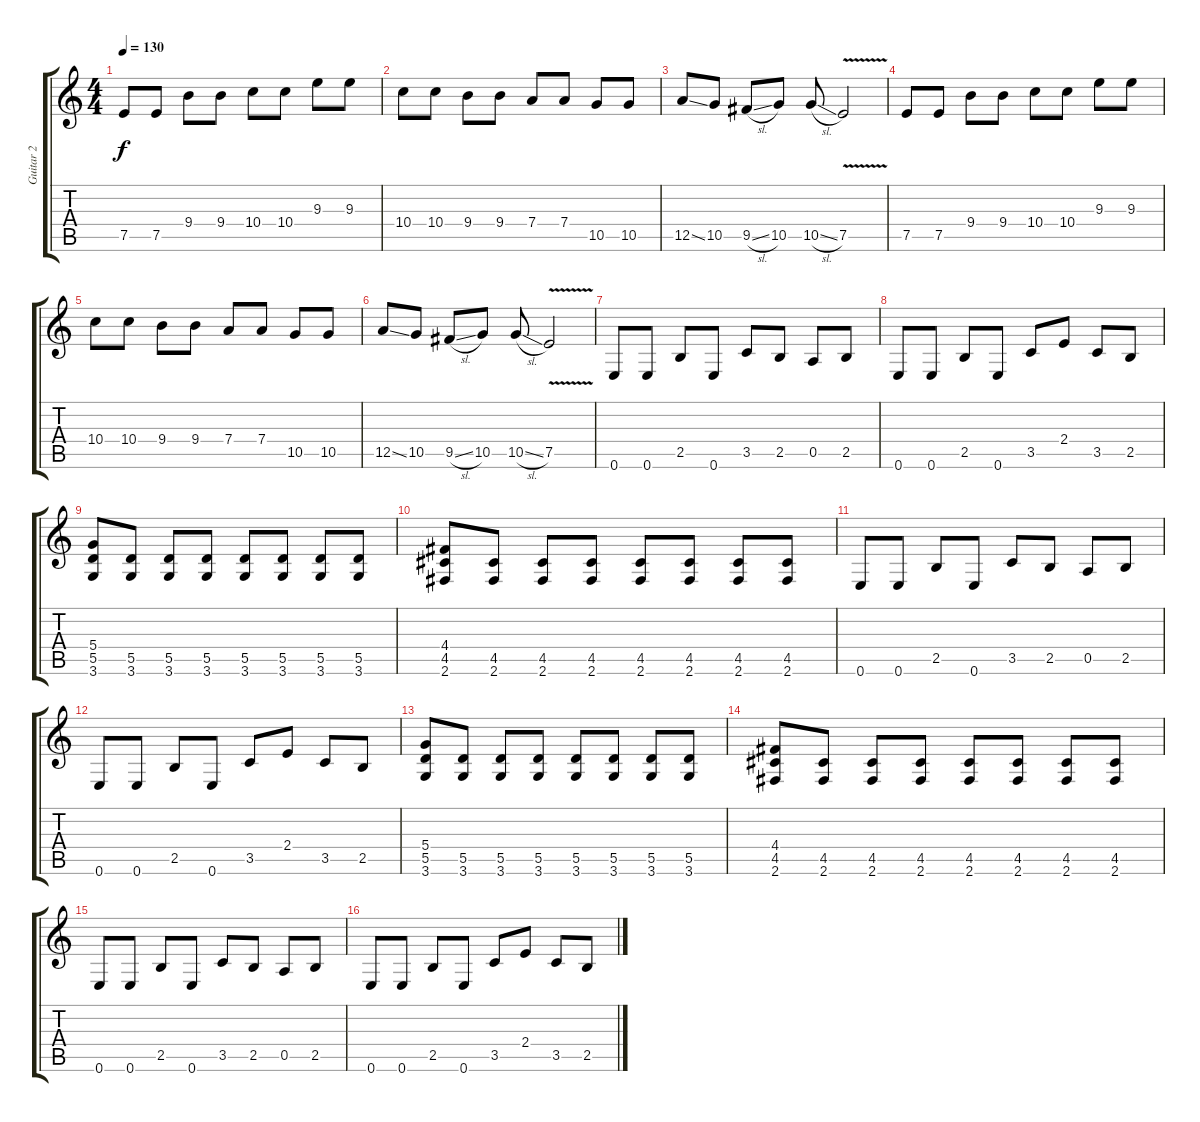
\track ("Guitar 2" "Guitar 2") {instrument distortionguitar}
\staff {score tabs}
\tuning (E4 B3 G3 D3 A2 E2) {hide}
\ts (4 4)
\tempo 130
\clef g2
\ks c
7.5.8{dy f} 7.5.8 9.4.8 9.4.8 10.4.8 10.4.8 9.3.8 9.3.8 |
10.4.8 10.4.8 9.4.8 9.4.8 7.4.8 7.4.8 10.5.8 10.5.8 |
12.5{ss}.8 10.5.8 9.5{sl}.8 10.5.8 10.5{sl}.8 7.5{v}.2 |
7.5.8 7.5.8 9.4.8 9.4.8 10.4.8 10.4.8 9.3.8 9.3.8 |
10.4.8 10.4.8 9.4.8 9.4.8 7.4.8 7.4.8 10.5.8 10.5.8 |
12.5{ss}.8 10.5.8 9.5{sl}.8 10.5.8 10.5{sl}.8 7.5{v}.2 |
0.6.8 0.6.8 2.5.8 0.6.8 3.5.8 2.5.8 0.5.8 2.5.8 |
0.6.8 0.6.8 2.5.8 0.6.8 3.5.8 2.4.8 3.5.8 2.5.8 |
(5.4 5.5 3.6).8 (5.5 3.6).8 (5.5 3.6).8 (5.5 3.6).8 (5.5 3.6).8 (5.5 3.6).8 (5.5 3.6).8 (5.5 3.6).8 |
(4.4 4.5 2.6).8 (4.5 2.6).8 (4.5 2.6).8 (4.5 2.6).8 (4.5 2.6).8 (4.5 2.6).8 (4.5 2.6).8 (4.5 2.6).8 |
0.6.8 0.6.8 2.5.8 0.6.8 3.5.8 2.5.8 0.5.8 2.5.8 |
0.6.8 0.6.8 2.5.8 0.6.8 3.5.8 2.4.8 3.5.8 2.5.8 |
(5.4 5.5 3.6).8 (5.5 3.6).8 (5.5 3.6).8 (5.5 3.6).8 (5.5 3.6).8 (5.5 3.6).8 (5.5 3.6).8 (5.5 3.6).8 |
(4.4 4.5 2.6).8 (4.5 2.6).8 (4.5 2.6).8 (4.5 2.6).8 (4.5 2.6).8 (4.5 2.6).8 (4.5 2.6).8 (4.5 2.6).8 |
0.6.8 0.6.8 2.5.8 0.6.8 3.5.8 2.5.8 0.5.8 2.5.8 |
0.6.8 0.6.8 2.5.8 0.6.8 3.5.8 2.4.8 3.5.8 2.5.8
